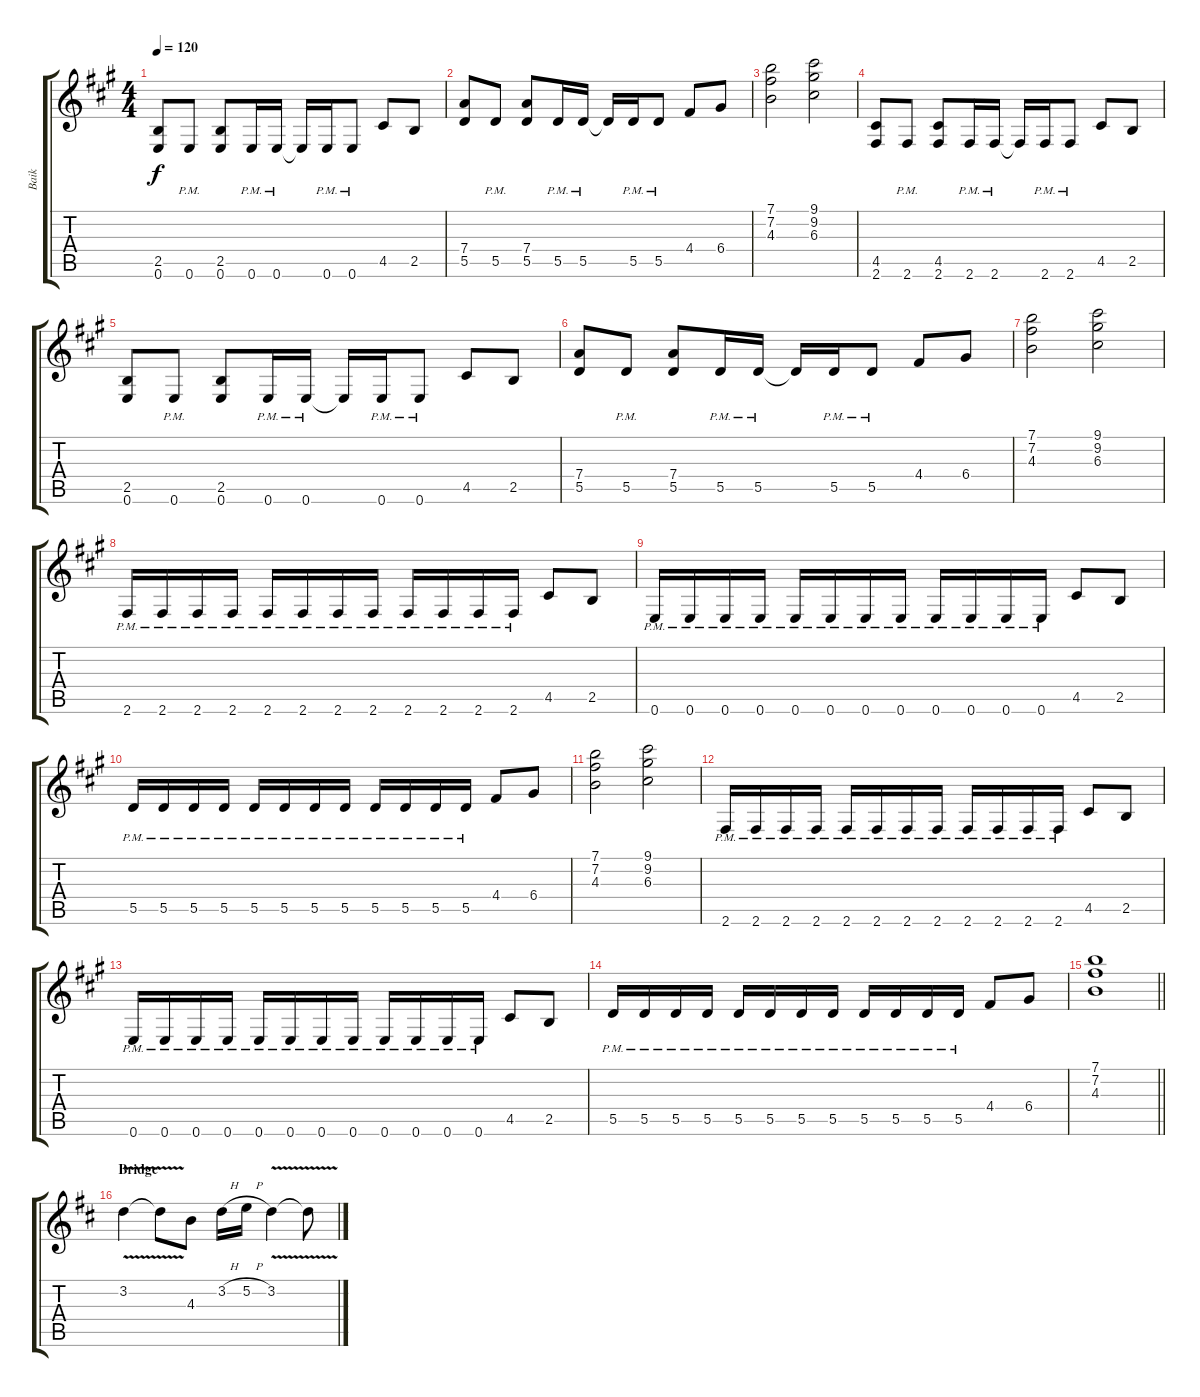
\track ("Baik" "Baik") {instrument distortionguitar}
\staff {score tabs}
\tuning (E4 B3 G3 D3 A2 E2) {hide}
\ts (4 4)
\tempo 120
\clef g2
\ks f#minor
(2.5 0.6).8{dy f} 0.6{pm}.8 (2.5 0.6).8 0.6{pm}.16 0.6{pm}.16 0.6{t}.16 0.6{pm}.16 0.6{pm}.8 4.5.8 2.5.8 |
(7.4 5.5).8 5.5{pm}.8 (7.4 5.5).8 5.5{pm}.16 5.5{pm}.16 5.5{t}.16 5.5{pm}.16 5.5{pm}.8 4.4.8 6.4.8 |
(7.1 7.2 4.3).2 (9.1 9.2 6.3).2 |
(4.5 2.6).8 2.6{pm}.8 (4.5 2.6).8 2.6{pm}.16 2.6{pm}.16 2.6{t}.16 2.6{pm}.16 2.6{pm}.8 4.5.8 2.5.8 |
(2.5 0.6).8 0.6{pm}.8 (2.5 0.6).8 0.6{pm}.16 0.6{pm}.16 0.6{t}.16 0.6{pm}.16 0.6{pm}.8 4.5.8 2.5.8 |
(7.4 5.5).8 5.5{pm}.8 (7.4 5.5).8 5.5{pm}.16 5.5{pm}.16 5.5{t}.16 5.5{pm}.16 5.5{pm}.8 4.4.8 6.4.8 |
(7.1 7.2 4.3).2 (9.1 9.2 6.3).2 |
2.6{pm}.16 2.6{pm}.16 2.6{pm}.16 2.6{pm}.16 2.6{pm}.16 2.6{pm}.16 2.6{pm}.16 2.6{pm}.16 2.6{pm}.16 2.6{pm}.16 2.6{pm}.16 2.6{pm}.16 4.5.8 2.5.8 |
0.6{pm}.16 0.6{pm}.16 0.6{pm}.16 0.6{pm}.16 0.6{pm}.16 0.6{pm}.16 0.6{pm}.16 0.6{pm}.16 0.6{pm}.16 0.6{pm}.16 0.6{pm}.16 0.6{pm}.16 4.5.8 2.5.8 |
5.5{pm}.16 5.5{pm}.16 5.5{pm}.16 5.5{pm}.16 5.5{pm}.16 5.5{pm}.16 5.5{pm}.16 5.5{pm}.16 5.5{pm}.16 5.5{pm}.16 5.5{pm}.16 5.5{pm}.16 4.4.8 6.4.8 |
(7.1 7.2 4.3).2 (9.1 9.2 6.3).2 |
2.6{pm}.16 2.6{pm}.16 2.6{pm}.16 2.6{pm}.16 2.6{pm}.16 2.6{pm}.16 2.6{pm}.16 2.6{pm}.16 2.6{pm}.16 2.6{pm}.16 2.6{pm}.16 2.6{pm}.16 4.5.8 2.5.8 |
0.6{pm}.16 0.6{pm}.16 0.6{pm}.16 0.6{pm}.16 0.6{pm}.16 0.6{pm}.16 0.6{pm}.16 0.6{pm}.16 0.6{pm}.16 0.6{pm}.16 0.6{pm}.16 0.6{pm}.16 4.5.8 2.5.8 |
5.5{pm}.16 5.5{pm}.16 5.5{pm}.16 5.5{pm}.16 5.5{pm}.16 5.5{pm}.16 5.5{pm}.16 5.5{pm}.16 5.5{pm}.16 5.5{pm}.16 5.5{pm}.16 5.5{pm}.16 4.4.8 6.4.8 |
\barLineRight lightlight
(7.1 7.2 4.3).1 |
\section ("" "Bridge")
\ks bminor
3.2{v}.4 3.2{t}.8 4.3.8 3.2{h}.16 5.2{h}.16 3.2{v}.4 3.2{t}.8
